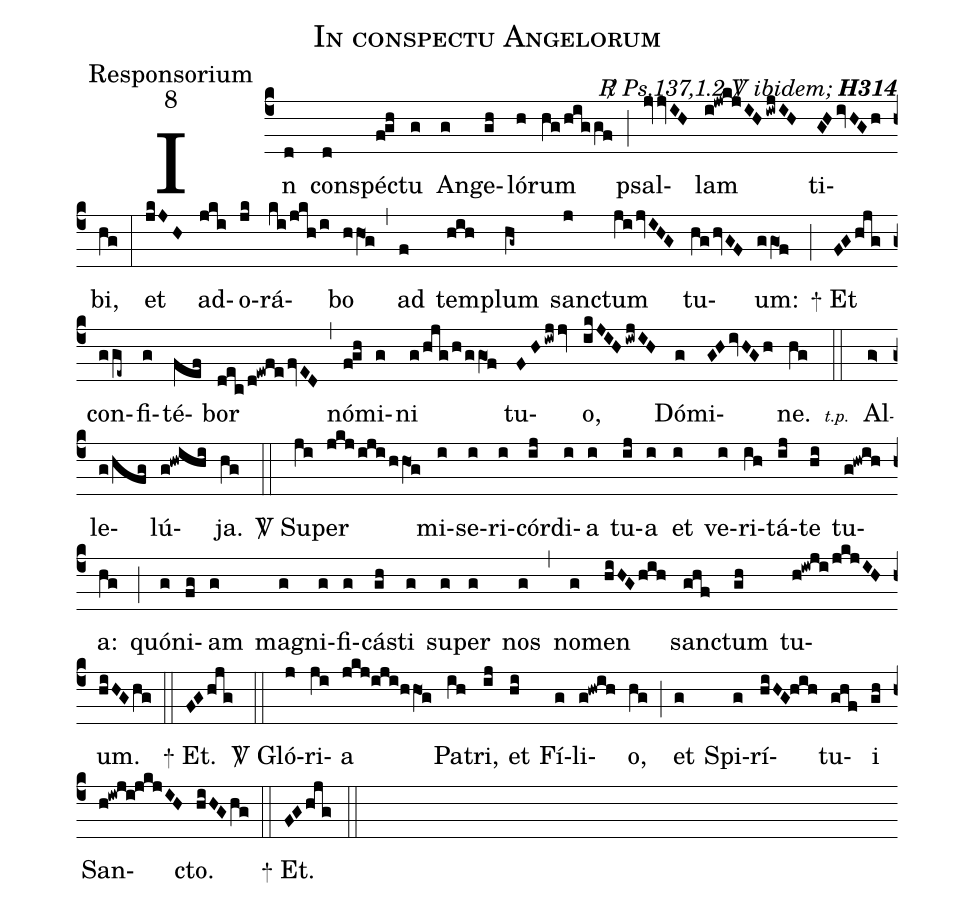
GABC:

name:In conspectu Angelorum;
office-part:Responsorium;
mode:8;
commentary:{\itshape\mdseries \Rbar\  Ps.137,1.2 \Vbar\   ibidem;\/} {\bfseries H314};
%%
(c4) In(d) con(d)spéc(fgh)tu(g) An(g)ge(gh)ló(h)rum(hg/higgf) (;)
psal(jvvIH)lam(i!jwkjIHiwjIH) ti(GHivHGh)bi,(hg) (:)
et(jkJH) ad(jki)o(jk)rá(ki/jkh/i)bo(hhO1g) (,)
ad(f) tem(hih)plum(hg~) sanc(j)tum(jijvIHG) tu(hghvGF)um:(ggO1f) (;)
<sp>+</sp> Et(FGhjg) con(gge~)fi(g)té(fef)bor(dec/d!ewfefvED) (,)
nó(fgh)mi(g)ni(g/hjg/h/ggO1f) tu(FHiwjjv)o,(ikJIHiwjIH) Dó(g)mi(GHivHGh)ne.(hg) (::)
<v>{\scriptsize\itshape t.p.\ }</v> Al(g>)le(g/hfg)lú(g!hwihi)ja.(hg) (::)
<sp>V/</sp> Su(ji)per(jkj/iji/hhO1g) mi(i)se(i)ri(i)cór(ij)di(i)a(i) tu(ij)a(i) et(i) ve(i)ri(ih)tá(ij)te(hi) tu(g!hwih)a:(hg) (;)
quó(g)ni(fg)am(g) ma(g)gni(g)fi(g)cá(gh)sti(g) su(g)per(g) nos(g) (,)
no(g)men(hiHGhih) san(ghf)ctum(gh) tu(h!iwji/jkjIH)um.(hiHGhg) (::)
<sp>+</sp> Et.(FGhjg) (::)
<sp>V/</sp> Gló(j)ri(ji)a(jkj/0iji/0hhO1g) Pa(ih)tri,(ij) et(hi) Fí(g)li(g@hwih)o,(hg) (;)
et(g) Spi(g)rí(hiHG@hih)tu(ghf)i(gh) San(h@iwji@jkjIH)cto.(hiHG/hg) (::)
<sp>+</sp> Et.(FGhjg) (::)
